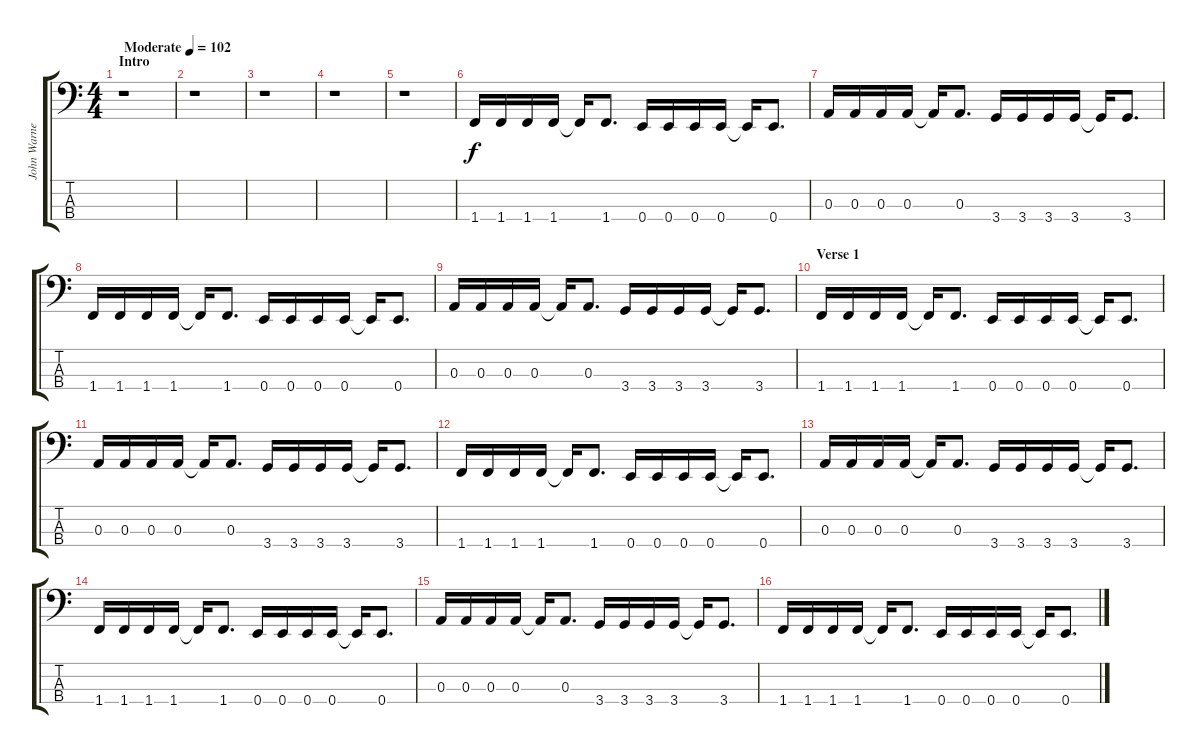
\track ("John Warne (Bass)" "John Warne") {instrument electricbasspick}
\staff {score tabs}
\tuning (G2 D2 A1 E1) {hide}
\ts (4 4)
\section ("" "Intro")
\tempo (102 "Moderate")
\clef f4
\ks c
r.1{dy f instrument electricbasspick} |
r.1 |
r.1 |
r.1 |
r.1 |
1.4.16 1.4.16 1.4.16 1.4.16 1.4{t}.16 1.4.8{d} 0.4.16 0.4.16 0.4.16 0.4.16 0.4{t}.16 0.4.8{d} |
0.3.16 0.3.16 0.3.16 0.3.16 0.3{t}.16 0.3.8{d} 3.4.16 3.4.16 3.4.16 3.4.16 3.4{t}.16 3.4.8{d} |
1.4.16 1.4.16 1.4.16 1.4.16 1.4{t}.16 1.4.8{d} 0.4.16 0.4.16 0.4.16 0.4.16 0.4{t}.16 0.4.8{d} |
0.3.16 0.3.16 0.3.16 0.3.16 0.3{t}.16 0.3.8{d} 3.4.16 3.4.16 3.4.16 3.4.16 3.4{t}.16 3.4.8{d} |
\section ("" "Verse 1")
1.4.16 1.4.16 1.4.16 1.4.16 1.4{t}.16 1.4.8{d} 0.4.16 0.4.16 0.4.16 0.4.16 0.4{t}.16 0.4.8{d} |
0.3.16 0.3.16 0.3.16 0.3.16 0.3{t}.16 0.3.8{d} 3.4.16 3.4.16 3.4.16 3.4.16 3.4{t}.16 3.4.8{d} |
1.4.16 1.4.16 1.4.16 1.4.16 1.4{t}.16 1.4.8{d} 0.4.16 0.4.16 0.4.16 0.4.16 0.4{t}.16 0.4.8{d} |
0.3.16 0.3.16 0.3.16 0.3.16 0.3{t}.16 0.3.8{d} 3.4.16 3.4.16 3.4.16 3.4.16 3.4{t}.16 3.4.8{d} |
1.4.16 1.4.16 1.4.16 1.4.16 1.4{t}.16 1.4.8{d} 0.4.16 0.4.16 0.4.16 0.4.16 0.4{t}.16 0.4.8{d} |
0.3.16 0.3.16 0.3.16 0.3.16 0.3{t}.16 0.3.8{d} 3.4.16 3.4.16 3.4.16 3.4.16 3.4{t}.16 3.4.8{d} |
1.4.16 1.4.16 1.4.16 1.4.16 1.4{t}.16 1.4.8{d} 0.4.16 0.4.16 0.4.16 0.4.16 0.4{t}.16 0.4.8{d}
